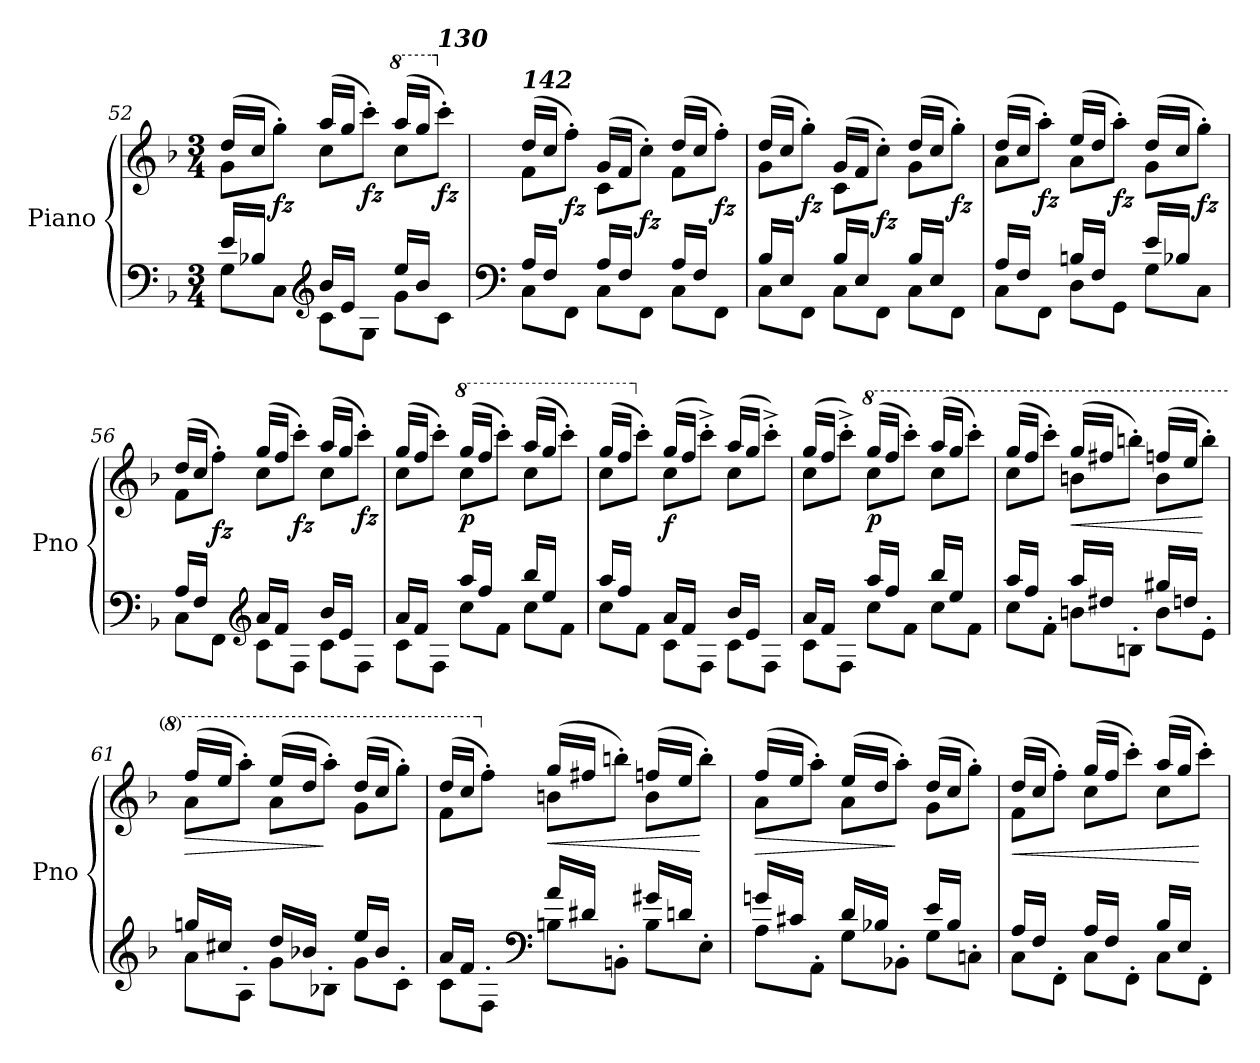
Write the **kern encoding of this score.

**kern	**kern	**dynam
*part1	*part1	*part1
*staff2	*staff1	*staff1/2
*I"Piano	*	*
*I'Pno	*	*
!!LO:LB:g=z
*clefF4	*clefG2	*
*k[b-]	*k[b-]	*
*M3/4	*M3/4	*
=52	=52	=52
*^	*^	*
16e/LL	8G\L	(>16dd/LL	8g\L	.
16B-X/JJ	.	16cc/JJ	.	.
!	!	!	!	!LO:DY:b
8ryy	8C\J	8ryy	8gg'\J)	fz
*clefG2	*	*	*	*
16b-/LL	8c\L	(>16aa/LL	8cc\L	.
16e/JJ	.	16gg/JJ	.	.
!	!	!	!	!LO:DY:b
8ryy	8G\J	8ryy	8ccc'\J)	fz
*	*	*8va	*	*
16ee/LL	8g\L	(>16aaa/LL	8ccc\L	.
16b-/JJ	.	16ggg/JJ	.	.
!	!	!LO:TX:a:Bi:t=130	!	!
!	!	!	!	!LO:DY:b
8ryy	8c\J	8ryy	8cccc'\J)	fz
=53	=53	=53	=53	=53
*clefF4	*	*	*	*
*	*	*X8va	*	*
!	!	!LO:TX:a:Bi:t=142	!	!
16A/LL	8C\L	(>16dd/LL	8f\L	.
16F/JJ	.	16cc/JJ	.	.
!	!	!	!	!LO:DY:b
8ryy	8FF\J	8ryy	8ff'\J)	fz
16A/LL	8C\L	(>16g/LL	8c\L	.
16F/JJ	.	16f/JJ	.	.
!	!	!	!	!LO:DY:b
8ryy	8FF\J	8ryy	8cc'\J)	fz
16A/LL	8C\L	(>16dd/LL	8f\L	.
16F/JJ	.	16cc/JJ	.	.
!	!	!	!	!LO:DY:b
8ryy	8FF\J	8ryy	8ff'\J)	fz
=54	=54	=54	=54	=54
16B-/LL	8C\L	(>16dd/LL	8g\L	.
16E/JJ	.	16cc/JJ	.	.
!	!	!	!	!LO:DY:b
8ryy	8FF\J	8ryy	8gg'\J)	fz
16B-/LL	8C\L	(>16g/LL	8c\L	.
16E/JJ	.	16f/JJ	.	.
!	!	!	!	!LO:DY:b
8ryy	8FF\J	8ryy	8cc'\J)	fz
16B-/LL	8C\L	(>16dd/LL	8g\L	.
16E/JJ	.	16cc/JJ	.	.
!	!	!	!	!LO:DY:b
8ryy	8FF\J	8ryy	8gg'\J)	fz
=55	=55	=55	=55	=55
16A/LL	8C\L	(>16dd/LL	8a\L	.
16F/JJ	.	16cc/JJ	.	.
!	!	!	!	!LO:DY:b
8ryy	8FF\J	8ryy	8aa'\J)	fz
16Bn/LL	8D\L	(>16ee/LL	8a\L	.
16F/JJ	.	16dd/JJ	.	.
!	!	!	!	!LO:DY:b
8ryy	8GG\J	8ryy	8aa'\J)	fz
16e/LL	8G\L	(>16dd/LL	8g\L	.
16B-X/JJ	.	16cc/JJ	.	.
!	!	!	!	!LO:DY:b
8ryy	8C\J	8ryy	8gg'\J)	fz
!!LO:PB:g=z	!!
=56	=56	=56	=56	=56
16A/LL	8C\L	(>16dd/LL	8f\L	.
16F/JJ	.	16cc/JJ	.	.
!	!	!	!	!LO:DY:b
8ryy	8FF\J	8ryy	8ff'\J)	fz
*clefG2	*	*	*	*
16a/LL	8c\L	(>16gg/LL	8cc\L	.
16f/JJ	.	16ff/JJ	.	.
!	!	!	!	!LO:DY:b
8ryy	8F\J	8ryy	8ccc'\J)	fz
16b-/LL	8c\L	(>16aa/LL	8cc\L	.
16e/JJ	.	16gg/JJ	.	.
!	!	!	!	!LO:DY:b
8ryy	8F\J	8ryy	8ccc'\J)	fz
=57	=57	=57	=57	=57
16a/LL	8c\L	(>16gg/LL	8cc\L	.
16f/JJ	.	16ff/JJ	.	.
8ryy	8F\J	8ryy	8ccc'\J)	.
*	*	*8va	*	*
!	!	!	!	!LO:DY:b
16aa/LL	8cc\L	(>16ggg/LL	8ccc\L	p
16ff/JJ	.	16fff/JJ	.	.
8ryy	8f\J	8ryy	8cccc'\J)	.
16bb-/LL	8cc\L	(>16aaa/LL	8ccc\L	.
16ee/JJ	.	16ggg/JJ	.	.
8ryy	8f\J	8ryy	8cccc'\J)	.
=58	=58	=58	=58	=58
16aa/LL	8cc\L	(>16ggg/LL	8ccc\L	.
16ff/JJ	.	16fff/JJ	.	.
8ryy	8f\J	8ryy	8cccc'\J)	.
*	*	*X8va	*	*
!	!	!	!	!LO:DY:b
16a/LL	8c\L	(>16gg/LL	8cc\L	f
16f/JJ	.	16ff/JJ	.	.
8ryy	8F\J	8ryy	8ccc'^\J)	.
16b-/LL	8c\L	(>16aa/LL	8cc\L	.
16e/JJ	.	16gg/JJ	.	.
8ryy	8F\J	8ryy	8ccc'^\J)	.
=59	=59	=59	=59	=59
16a/LL	8c\L	(>16gg/LL	8cc\L	.
16f/JJ	.	16ff/JJ	.	.
8ryy	8F\J	8ryy	8ccc'^\J)	.
*	*	*8va	*	*
!	!	!	!	!LO:DY:b
16aa/LL	8cc\L	(>16ggg/LL	8ccc\L	p
16ff/JJ	.	16fff/JJ	.	.
8ryy	8f\J	8ryy	8cccc'\J)	.
16bb-/LL	8cc\L	(>16aaa/LL	8ccc\L	.
16ee/JJ	.	16ggg/JJ	.	.
8ryy	8f\J	8ryy	8cccc'\J)	.
!!LO:LB:g=z	!!
=60	=60	=60	=60	=60
16aa/LL	8cc\L	(>16ggg/LL	8ccc\L	.
16ff/JJ	.	16fff/JJ	.	.
8ryy	8f'\J	8ryy	8cccc'\J)	.
!	!	!	!	!LO:HP:b
16aa/LL	8bn\L	(>16ggg/LL	8bbn\L	<
16dd#X/JJ	.	16fff#X/JJ	.	.
8ryy	8Bn'\J	8ryy	8bbbn'\J)	.
16gg#X/LL	8b\L	(>16fffn/LL	8bb\L	.
16ddn/JJ	.	16eee/JJ	.	.
8ryy	8e'\J	8ryy	8bbb'\J)	[
=61	=61	=61	=61	=61
!	!	!	!	!LO:HP:b
16ggn/LL	8a\L	(>16fff/LL	8aa\L	>
16cc#X/JJ	.	16eee/JJ	.	.
8ryy	8A'\J	8ryy	8aaa'\J)	.
16dd/LL	8g\L	(>16eee/LL	8aa\L	.
16b-X/JJ	.	16ddd/JJ	.	.
8ryy	8B-X'\J	8ryy	8aaa'\J)	]
16ee/LL	8g\L	(>16ddd/LL	8gg\L	.
16b-/JJ	.	16ccc/JJ	.	.
8ryy	8c'\J	8ryy	8ggg'\J)	.
=62	=62	=62	=62	=62
16a/LL	8c\L	(>16ddd/LL	8ff\L	.
16f/JJ	.	16ccc/JJ	.	.
8ryy	8F'\J	8ryy	8fff'\J)	.
*clefF4	*	*	*	*
*	*	*X8va	*	*
!	!	!	!	!LO:HP:b
16a/LL	8Bn\L	(>16gg/LL	8bn\L	<
16d#X/JJ	.	16ff#X/JJ	.	.
8ryy	8BBn'\J	8ryy	8bbn'\J)	.
16g#X/LL	8B\L	(>16ffn/LL	8b\L	.
16dn/JJ	.	16ee/JJ	.	.
8ryy	8E'\J	8ryy	8bb'\J)	[
!!LO:LB:g=z	!!
=63	=63	=63	=63	=63
!	!	!	!	!LO:HP:b
16gn/LL	8A\L	(>16ff/LL	8a\L	>
16c#X/JJ	.	16ee/JJ	.	.
8ryy	8AA'\J	8ryy	8aa'\J)	.
16d/LL	8G\L	(>16ee/LL	8a\L	.
16B-X/JJ	.	16dd/JJ	.	.
8ryy	8BB-X'\J	8ryy	8aa'\J)	]
16e/LL	8G\L	(>16dd/LL	8g\L	.
16B-/JJ	.	16cc/JJ	.	.
8ryy	8Cn'\J	8ryy	8gg'\J)	.
=64	=64	=64	=64	=64
!	!	!	!	!LO:HP:b
16A/LL	8C\L	(>16dd/LL	8f\L	<
16F/JJ	.	16cc/JJ	.	.
8ryy	8FF'\J	8ryy	8ff'\J)	.
16A/LL	8C\L	(>16gg/LL	8cc\L	.
16F/JJ	.	16ff/JJ	.	.
8ryy	8FF'\J	8ryy	8ccc'\J)	.
16B-/LL	8C\L	(>16aa/LL	8cc\L	.
16E/JJ	.	16gg/JJ	.	.
8ryy	8FF'\J	8ryy	8ccc'\J)	[
*v	*v	*	*	*
*	*v	*v	*
=	=	=
*-	*-	*-
